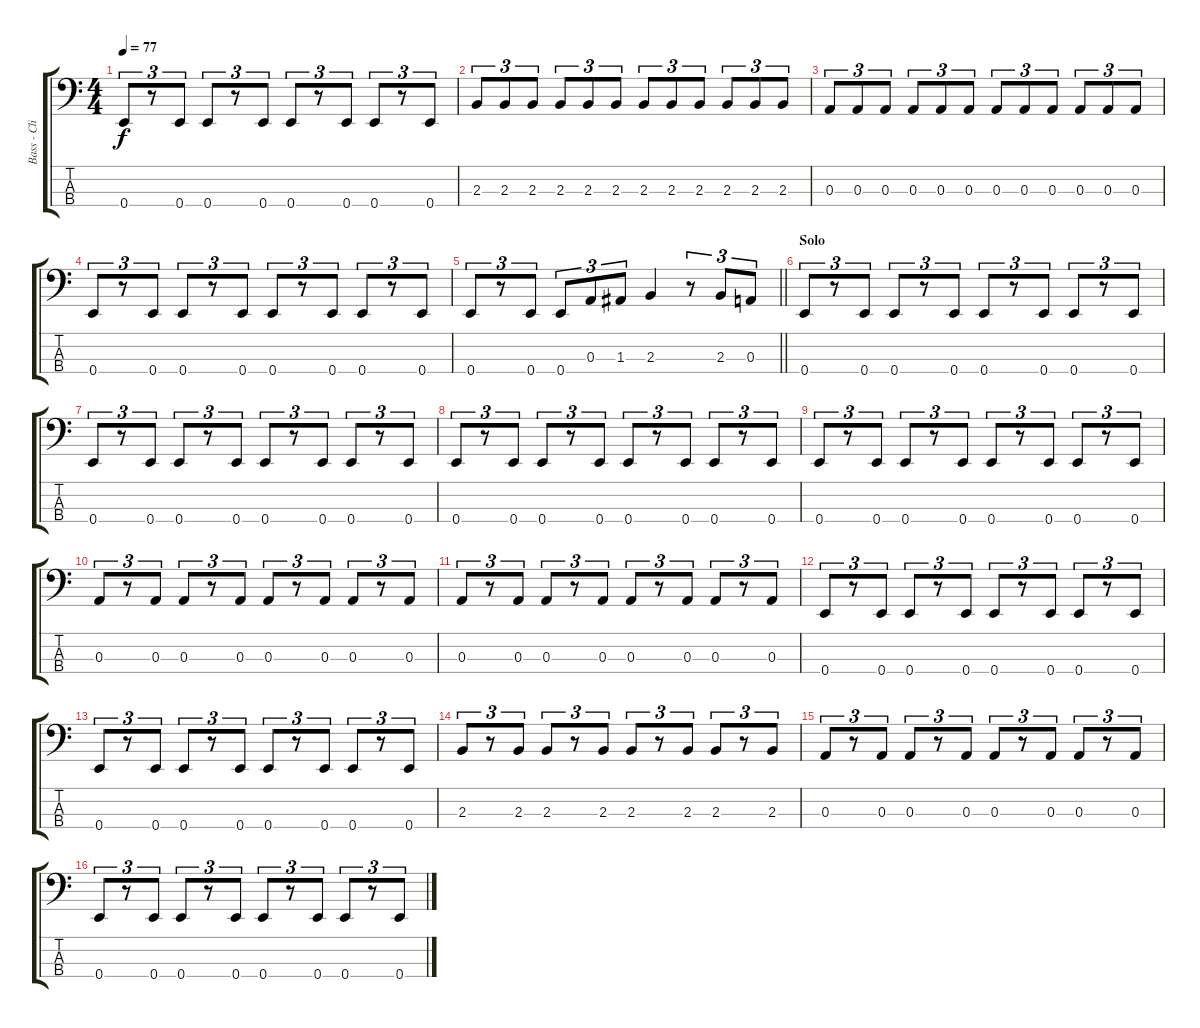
\track ("Bass - Cliff" "Bass - Cli") {instrument electricbassfinger}
\staff {score tabs}
\tuning (G2 D2 A1 E1) {hide}
\ts (4 4)
\tempo 77
\clef f4
\ks c
0.4.8{tu (3 2) dy f} r.8{tu (3 2)} 0.4.8{tu (3 2)} 0.4.8{tu (3 2)} r.8{tu (3 2)} 0.4.8{tu (3 2)} 0.4.8{tu (3 2)} r.8{tu (3 2)} 0.4.8{tu (3 2)} 0.4.8{tu (3 2)} r.8{tu (3 2)} 0.4.8{tu (3 2)} |
2.3.8{tu (3 2)} 2.3.8{tu (3 2)} 2.3.8{tu (3 2)} 2.3.8{tu (3 2)} 2.3.8{tu (3 2)} 2.3.8{tu (3 2)} 2.3.8{tu (3 2)} 2.3.8{tu (3 2)} 2.3.8{tu (3 2)} 2.3.8{tu (3 2)} 2.3.8{tu (3 2)} 2.3.8{tu (3 2)} |
0.3.8{tu (3 2)} 0.3.8{tu (3 2)} 0.3.8{tu (3 2)} 0.3.8{tu (3 2)} 0.3.8{tu (3 2)} 0.3.8{tu (3 2)} 0.3.8{tu (3 2)} 0.3.8{tu (3 2)} 0.3.8{tu (3 2)} 0.3.8{tu (3 2)} 0.3.8{tu (3 2)} 0.3.8{tu (3 2)} |
0.4.8{tu (3 2)} r.8{tu (3 2)} 0.4.8{tu (3 2)} 0.4.8{tu (3 2)} r.8{tu (3 2)} 0.4.8{tu (3 2)} 0.4.8{tu (3 2)} r.8{tu (3 2)} 0.4.8{tu (3 2)} 0.4.8{tu (3 2)} r.8{tu (3 2)} 0.4.8{tu (3 2)} |
\barLineRight lightlight
0.4.8{tu (3 2)} r.8{tu (3 2)} 0.4.8{tu (3 2)} 0.4.8{tu (3 2)} 0.3.8{tu (3 2)} 1.3.8{tu (3 2)} 2.3.4 r.8{tu (3 2)} 2.3.8{tu (3 2)} 0.3.8{tu (3 2)} |
\section ("" "Solo")
0.4.8{tu (3 2)} r.8{tu (3 2)} 0.4.8{tu (3 2)} 0.4.8{tu (3 2)} r.8{tu (3 2)} 0.4.8{tu (3 2)} 0.4.8{tu (3 2)} r.8{tu (3 2)} 0.4.8{tu (3 2)} 0.4.8{tu (3 2)} r.8{tu (3 2)} 0.4.8{tu (3 2)} |
0.4.8{tu (3 2)} r.8{tu (3 2)} 0.4.8{tu (3 2)} 0.4.8{tu (3 2)} r.8{tu (3 2)} 0.4.8{tu (3 2)} 0.4.8{tu (3 2)} r.8{tu (3 2)} 0.4.8{tu (3 2)} 0.4.8{tu (3 2)} r.8{tu (3 2)} 0.4.8{tu (3 2)} |
0.4.8{tu (3 2)} r.8{tu (3 2)} 0.4.8{tu (3 2)} 0.4.8{tu (3 2)} r.8{tu (3 2)} 0.4.8{tu (3 2)} 0.4.8{tu (3 2)} r.8{tu (3 2)} 0.4.8{tu (3 2)} 0.4.8{tu (3 2)} r.8{tu (3 2)} 0.4.8{tu (3 2)} |
0.4.8{tu (3 2)} r.8{tu (3 2)} 0.4.8{tu (3 2)} 0.4.8{tu (3 2)} r.8{tu (3 2)} 0.4.8{tu (3 2)} 0.4.8{tu (3 2)} r.8{tu (3 2)} 0.4.8{tu (3 2)} 0.4.8{tu (3 2)} r.8{tu (3 2)} 0.4.8{tu (3 2)} |
0.3.8{tu (3 2)} r.8{tu (3 2)} 0.3.8{tu (3 2)} 0.3.8{tu (3 2)} r.8{tu (3 2)} 0.3.8{tu (3 2)} 0.3.8{tu (3 2)} r.8{tu (3 2)} 0.3.8{tu (3 2)} 0.3.8{tu (3 2)} r.8{tu (3 2)} 0.3.8{tu (3 2)} |
0.3.8{tu (3 2)} r.8{tu (3 2)} 0.3.8{tu (3 2)} 0.3.8{tu (3 2)} r.8{tu (3 2)} 0.3.8{tu (3 2)} 0.3.8{tu (3 2)} r.8{tu (3 2)} 0.3.8{tu (3 2)} 0.3.8{tu (3 2)} r.8{tu (3 2)} 0.3.8{tu (3 2)} |
0.4.8{tu (3 2)} r.8{tu (3 2)} 0.4.8{tu (3 2)} 0.4.8{tu (3 2)} r.8{tu (3 2)} 0.4.8{tu (3 2)} 0.4.8{tu (3 2)} r.8{tu (3 2)} 0.4.8{tu (3 2)} 0.4.8{tu (3 2)} r.8{tu (3 2)} 0.4.8{tu (3 2)} |
0.4.8{tu (3 2)} r.8{tu (3 2)} 0.4.8{tu (3 2)} 0.4.8{tu (3 2)} r.8{tu (3 2)} 0.4.8{tu (3 2)} 0.4.8{tu (3 2)} r.8{tu (3 2)} 0.4.8{tu (3 2)} 0.4.8{tu (3 2)} r.8{tu (3 2)} 0.4.8{tu (3 2)} |
2.3.8{tu (3 2)} r.8{tu (3 2)} 2.3.8{tu (3 2)} 2.3.8{tu (3 2)} r.8{tu (3 2)} 2.3.8{tu (3 2)} 2.3.8{tu (3 2)} r.8{tu (3 2)} 2.3.8{tu (3 2)} 2.3.8{tu (3 2)} r.8{tu (3 2)} 2.3.8{tu (3 2)} |
0.3.8{tu (3 2)} r.8{tu (3 2)} 0.3.8{tu (3 2)} 0.3.8{tu (3 2)} r.8{tu (3 2)} 0.3.8{tu (3 2)} 0.3.8{tu (3 2)} r.8{tu (3 2)} 0.3.8{tu (3 2)} 0.3.8{tu (3 2)} r.8{tu (3 2)} 0.3.8{tu (3 2)} |
0.4.8{tu (3 2)} r.8{tu (3 2)} 0.4.8{tu (3 2)} 0.4.8{tu (3 2)} r.8{tu (3 2)} 0.4.8{tu (3 2)} 0.4.8{tu (3 2)} r.8{tu (3 2)} 0.4.8{tu (3 2)} 0.4.8{tu (3 2)} r.8{tu (3 2)} 0.4.8{tu (3 2)}
